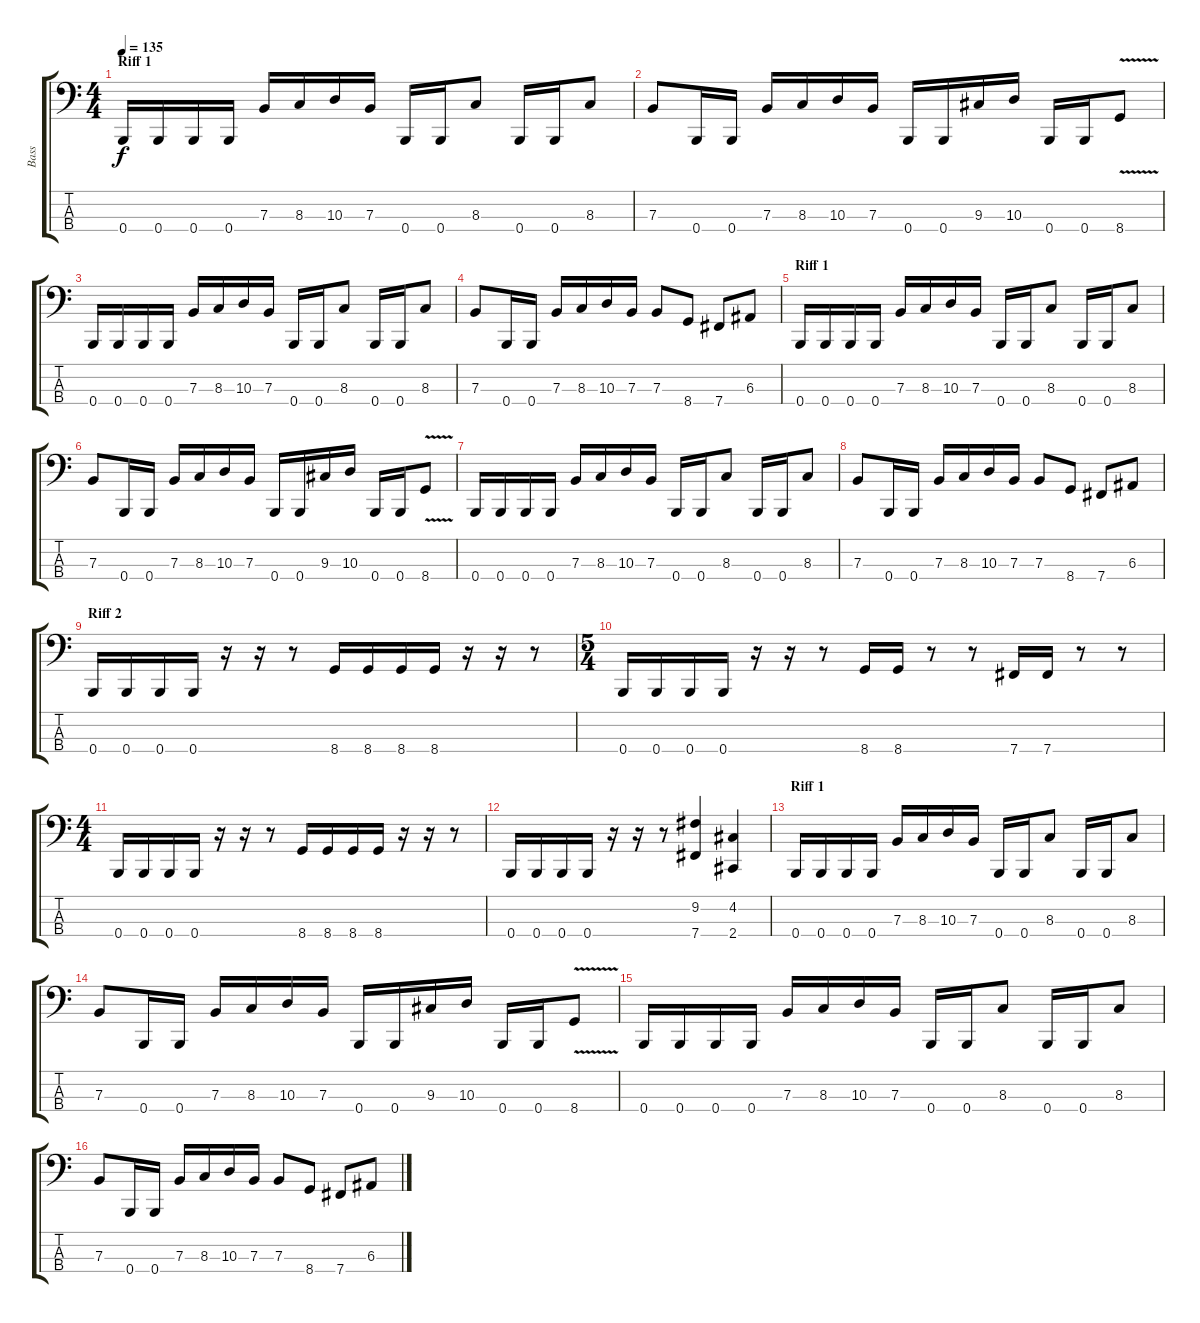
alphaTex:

\track ("Bass" "Bass") {instrument electricbasspick}
\staff {score tabs}
\tuning (D2 A1 E1 B0) {hide}
\ts (4 4)
\section ("" "Riff 1")
\tempo 135
\clef f4
\ks c
0.4.16{dy f instrument electricbasspick} 0.4.16 0.4.16 0.4.16 7.3.16 8.3.16 10.3.16 7.3.16 0.4.16 0.4.16 8.3.8 0.4.16 0.4.16 8.3.8 |
7.3.8 0.4.16 0.4.16 7.3.16 8.3.16 10.3.16 7.3.16 0.4.16 0.4.16 9.3.16 10.3.16 0.4.16 0.4.16 8.4{v}.8 |
0.4.16 0.4.16 0.4.16 0.4.16 7.3.16 8.3.16 10.3.16 7.3.16 0.4.16 0.4.16 8.3.8 0.4.16 0.4.16 8.3.8 |
7.3.8 0.4.16 0.4.16 7.3.16 8.3.16 10.3.16 7.3.16 7.3.8 8.4.8 7.4.8 6.3.8 |
\section ("" "Riff 1")
0.4.16 0.4.16 0.4.16 0.4.16 7.3.16 8.3.16 10.3.16 7.3.16 0.4.16 0.4.16 8.3.8 0.4.16 0.4.16 8.3.8 |
7.3.8 0.4.16 0.4.16 7.3.16 8.3.16 10.3.16 7.3.16 0.4.16 0.4.16 9.3.16 10.3.16 0.4.16 0.4.16 8.4{v}.8 |
0.4.16 0.4.16 0.4.16 0.4.16 7.3.16 8.3.16 10.3.16 7.3.16 0.4.16 0.4.16 8.3.8 0.4.16 0.4.16 8.3.8 |
7.3.8 0.4.16 0.4.16 7.3.16 8.3.16 10.3.16 7.3.16 7.3.8 8.4.8 7.4.8 6.3.8 |
\section ("" "Riff 2")
0.4.16 0.4.16 0.4.16 0.4.16 r.16 r.16 r.8 8.4.16 8.4.16 8.4.16 8.4.16 r.16 r.16 r.8 |
\ts (5 4)
0.4.16 0.4.16 0.4.16 0.4.16 r.16 r.16 r.8 8.4.16 8.4.16 r.8 r.8 7.4.16 7.4.16 r.8 r.8 |
\ts (4 4)
0.4.16 0.4.16 0.4.16 0.4.16 r.16 r.16 r.8 8.4.16 8.4.16 8.4.16 8.4.16 r.16 r.16 r.8 |
0.4.16 0.4.16 0.4.16 0.4.16 r.16 r.16 r.8 (9.2 7.4).4 (4.2 2.4).4 |
\section ("" "Riff 1")
0.4.16 0.4.16 0.4.16 0.4.16 7.3.16 8.3.16 10.3.16 7.3.16 0.4.16 0.4.16 8.3.8 0.4.16 0.4.16 8.3.8 |
7.3.8 0.4.16 0.4.16 7.3.16 8.3.16 10.3.16 7.3.16 0.4.16 0.4.16 9.3.16 10.3.16 0.4.16 0.4.16 8.4{v}.8 |
0.4.16 0.4.16 0.4.16 0.4.16 7.3.16 8.3.16 10.3.16 7.3.16 0.4.16 0.4.16 8.3.8 0.4.16 0.4.16 8.3.8 |
7.3.8 0.4.16 0.4.16 7.3.16 8.3.16 10.3.16 7.3.16 7.3.8 8.4.8 7.4.8 6.3.8
